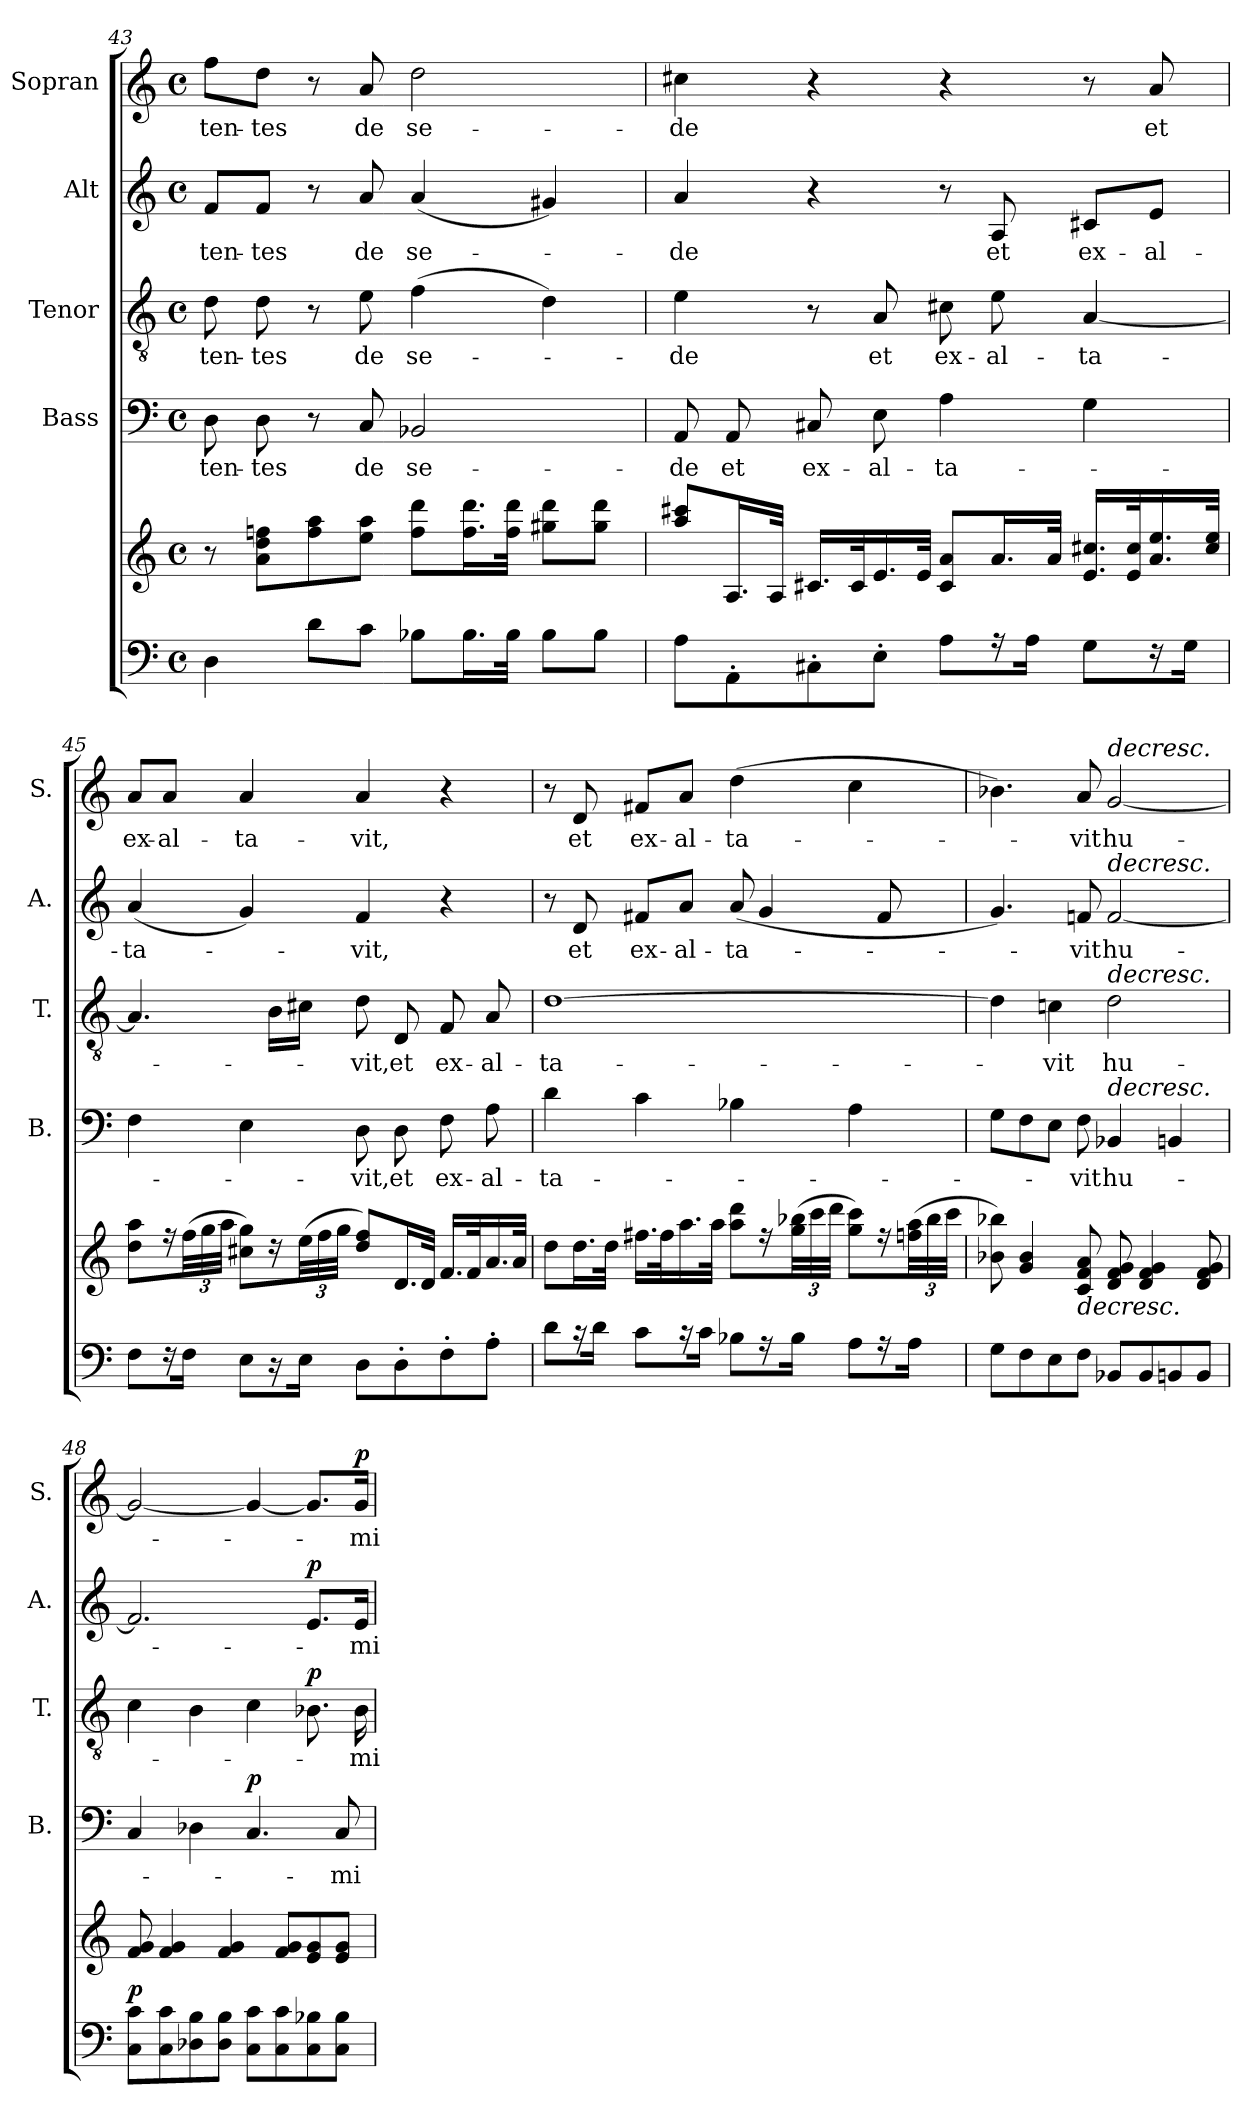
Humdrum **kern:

**kern	**kern	**dynam	**kern	**text	**dynam	**kern	**text	**dynam	**kern	**text	**dynam	**kern	**text	**dynam
*part5	*part5	*part5	*part4	*part4	*part4	*part3	*part3	*part3	*part2	*part2	*part2	*part1	*part1	*part1
*staff6	*staff5	*staff5/6	*staff4	*staff4	*staff4	*staff3	*staff3	*staff3	*staff2	*staff2	*staff2	*staff1	*staff1	*staff1
*	*	*	*I"Bass	*	*	*I"Tenor	*	*	*I"Alt	*	*	*I"Sopran	*	*
*	*	*	*I'B.	*	*	*I'T.	*	*	*I'A.	*	*	*I'S.	*	*
!!LO:LB:g=z
*clefF4	*clefG2	*	*clefF4	*	*	*clefGv2	*	*	*clefG2	*	*	*clefG2	*	*
*k[]	*k[]	*	*k[]	*	*	*k[]	*	*	*k[]	*	*	*k[]	*	*
*C:	*C:	*	*C:	*	*	*C:	*	*	*C:	*	*	*C:	*	*
*M4/4	*M4/4	*	*M4/4	*	*	*M4/4	*	*	*M4/4	*	*	*M4/4	*	*
*met(c)	*met(c)	*	*met(c)	*	*	*met(c)	*	*	*met(c)	*	*	*met(c)	*	*
=43	=43	=43	=43	=43	=43	=43	=43	=43	=43	=43	=43	=43	=43	=43
!	!	!	!	!LO:LY:b	!	!	!LO:LY:b	!	!	!LO:LY:b	!	!	!LO:LY:b	!
4D\	8r	.	8D\	-ten-	.	8d\	-ten-	.	8f/L	-ten-	.	8ff\L	-ten-	.
!	!	!	!	!LO:LY:b	!	!	!LO:LY:b	!	!	!LO:LY:b	!	!	!LO:LY:b	!
.	8a\ 8dd\ 8ffn\L	.	8D\	-tes	.	8d\	-tes	.	8f/J	-tes	.	8dd\J	-tes	.
8d\L	8ff\ 8aa\	.	8r	.	.	8r	.	.	8r	.	.	8r	.	.
!	!	!	!	!LO:LY:b	!	!	!LO:LY:b	!	!	!LO:LY:b	!	!	!LO:LY:b	!
8c\J	8ee\ 8aa\J	.	8C/	de	.	8e\	de	.	8a/	de	.	8a/	de	.
!	!	!	!	!LO:LY:b	!	!	!LO:LY:b	!	!	!LO:LY:b	!	!	!LO:LY:b	!
8B-X\L	8ff\ 8ddd\L	.	2BB-X/	se-	.	(>4f\	se-	.	(<4a/	se-	.	2dd\	se-	.
16.B-\L	16.ff\ 16.ddd\L	.	.	.	.	.	.	.	.	.	.	.	.	.
32B-\JJk	32ff\ 32ddd\JJk	.	.	.	.	.	.	.	.	.	.	.	.	.
8B-\L	8gg#X\ 8ddd\L	.	.	.	.	4d\)	.	.	4g#X/)	.	.	.	.	.
8B-\J	8gg#\ 8ddd\J	.	.	.	.	.	.	.	.	.	.	.	.	.
=44	=44	=44	=44	=44	=44	=44	=44	=44	=44	=44	=44	=44	=44	=44
!	!	!	!	!LO:LY:b	!	!	!LO:LY:b	!	!	!LO:LY:b	!	!	!LO:LY:b	!
8A\L	8aa/ 8ccc#X/L	.	8AA/	-de	.	4e\	-de	.	4a/	-de	.	4cc#X\	-de	.
!	!	!	!	!LO:LY:b	!	!	!	!	!	!	!	!	!	!
8AA'>\	16.A/L	.	8AA/	et	.	.	.	.	.	.	.	.	.	.
.	32A/JJk	.	.	.	.	.	.	.	.	.	.	.	.	.
!	!	!	!	!LO:LY:b	!	!	!	!	!	!	!	!	!	!
8C#X'>\	16.c#X/LL	.	8C#X/	ex-	.	8r	.	.	4r	.	.	4r	.	.
.	32c#/k	.	.	.	.	.	.	.	.	.	.	.	.	.
!	!	!	!	!LO:LY:b	!	!	!LO:LY:b	!	!	!	!	!	!	!
8E'>\J	16.e/	.	8E\	-al-	.	8A/	et	.	.	.	.	.	.	.
.	32e/JJk	.	.	.	.	.	.	.	.	.	.	.	.	.
!	!	!	!	!LO:LY:b	!	!	!LO:LY:b	!	!	!	!	!	!	!
8A\L	8c#/ 8a/L	.	4A\	-ta-	.	8c#X\	ex-	.	8r	.	.	4r	.	.
!	!	!	!	!	!	!	!LO:LY:b	!	!	!LO:LY:b	!	!	!	!
16r	16.a/L	.	.	.	.	8e\	-al-	.	8A/	et	.	.	.	.
16A\Jk	.	.	.	.	.	.	.	.	.	.	.	.	.	.
.	32a/JJk	.	.	.	.	.	.	.	.	.	.	.	.	.
!	!	!	!	!	!	!	!LO:LY:b	!	!	!LO:LY:b	!	!	!	!
8G\L	16.e/ 16.cc#X/LL	.	4G\	.	.	[4A/	-ta-	.	8c#X/L	ex-	.	8r	.	.
.	32e/ 32cc#/k	.	.	.	.	.	.	.	.	.	.	.	.	.
!	!	!	!	!	!	!	!	!	!	!LO:LY:b	!	!	!LO:LY:b	!
16r	16.a/ 16.ee/	.	.	.	.	.	.	.	8e/J	-al-	.	8a/	et	.
16G\Jk	.	.	.	.	.	.	.	.	.	.	.	.	.	.
.	32cc#/ 32ee/JJk	.	.	.	.	.	.	.	.	.	.	.	.	.
=45	=45	=45	=45	=45	=45	=45	=45	=45	=45	=45	=45	=45	=45	=45
!	!	!	!	!	!	!	!	!	!	!LO:LY:b	!	!	!LO:LY:b	!
8F\L	8dd\ 8aa\L	.	4F\	.	.	4.A/]	.	.	(<4a/	-ta-	.	8a/L	ex-	.
!	!	!	!	!	!	!	!	!	!	!	!	!	!LO:LY:b	!
16r	16r	.	.	.	.	.	.	.	.	.	.	8a/J	-al-	.
16F\Jk	(>48ff\LL	.	.	.	.	.	.	.	.	.	.	.	.	.
.	48gg\	.	.	.	.	.	.	.	.	.	.	.	.	.
.	48aa\JJJ	.	.	.	.	.	.	.	.	.	.	.	.	.
!	!	!	!	!	!	!	!	!	!	!	!	!	!LO:LY:b	!
8E\L	8cc#X\ 8gg\L)	.	4E\	.	.	.	.	.	4g/)	.	.	4a/	-ta-	.
16r	16r	.	.	.	.	16B\LL	.	.	.	.	.	.	.	.
16E\Jk	(>48ee\LL	.	.	.	.	16c#X\JJ	.	.	.	.	.	.	.	.
.	48ff\	.	.	.	.	.	.	.	.	.	.	.	.	.
.	48gg\JJJ	.	.	.	.	.	.	.	.	.	.	.	.	.
!	!	!	!	!LO:LY:b	!	!	!LO:LY:b	!	!	!LO:LY:b	!	!	!LO:LY:b	!
8D\L	8dd/ 8ff/L)	.	8D\	-vit,	.	8d\	-vit,	.	4f/	-vit,	.	4a/	-vit,	.
!	!	!	!	!LO:LY:b	!	!	!LO:LY:b	!	!	!	!	!	!	!
8D'>\	16.d/L	.	8D\	et	.	8D/	et	.	.	.	.	.	.	.
.	32d/JJk	.	.	.	.	.	.	.	.	.	.	.	.	.
!	!	!	!	!LO:LY:b	!	!	!LO:LY:b	!	!	!	!	!	!	!
8F'>\	16.f/LL	.	8F\	ex-	.	8F/	ex-	.	4r	.	.	4r	.	.
.	32f/k	.	.	.	.	.	.	.	.	.	.	.	.	.
!	!	!	!	!LO:LY:b	!	!	!LO:LY:b	!	!	!	!	!	!	!
8A'>\J	16.a/	.	8A\	-al-	.	8A/	-al-	.	.	.	.	.	.	.
.	32a/JJk	.	.	.	.	.	.	.	.	.	.	.	.	.
!!LO:PB:g=z
=46	=46	=46	=46	=46	=46	=46	=46	=46	=46	=46	=46	=46	=46	=46
!	!	!	!	!LO:LY:b	!	!	!LO:LY:b	!	!	!	!	!	!	!
8d\L	8dd\L	.	4d\	-ta-	.	[1d	-ta-	.	8r	.	.	8r	.	.
!	!	!	!	!	!	!	!	!	!	!LO:LY:b	!	!	!LO:LY:b	!
16r	16.dd\L	.	.	.	.	.	.	.	8d/	et	.	8d/	et	.
16d\Jk	.	.	.	.	.	.	.	.	.	.	.	.	.	.
.	32dd\JJk	.	.	.	.	.	.	.	.	.	.	.	.	.
!	!	!	!	!	!	!	!	!	!	!LO:LY:b	!	!	!LO:LY:b	!
8c\L	16.ff#X\LL	.	4c\	.	.	.	.	.	8f#X/L	ex-	.	8f#X/L	ex-	.
.	32ff#\k	.	.	.	.	.	.	.	.	.	.	.	.	.
!	!	!	!	!	!	!	!	!	!	!LO:LY:b	!	!	!LO:LY:b	!
16r	16.aa\	.	.	.	.	.	.	.	8a/J	-al-	.	8a/J	-al-	.
16c\Jk	.	.	.	.	.	.	.	.	.	.	.	.	.	.
.	32aa\JJk	.	.	.	.	.	.	.	.	.	.	.	.	.
!	!	!	!	!	!	!	!	!	!	!LO:LY:b	!	!	!LO:LY:b	!
8B-X\L	8aa\ 8ddd\L	.	4B-X\	.	.	.	.	.	(<8a/	-ta-	.	(>4dd\	-ta-	.
16r	16r	.	.	.	.	.	.	.	4g/	.	.	.	.	.
16B-\Jk	(>48gg\ 48bb-X\LL	.	.	.	.	.	.	.	.	.	.	.	.	.
.	48ccc\	.	.	.	.	.	.	.	.	.	.	.	.	.
.	48ddd\JJJ	.	.	.	.	.	.	.	.	.	.	.	.	.
8A\L	8gg\ 8ccc\L)	.	4A\	.	.	.	.	.	.	.	.	4cc\	.	.
16r	16r	.	.	.	.	.	.	.	8f#/	.	.	.	.	.
16A\Jk	(>48ffn\ 48aa\LL	.	.	.	.	.	.	.	.	.	.	.	.	.
.	48bb-\	.	.	.	.	.	.	.	.	.	.	.	.	.
.	48ccc\JJJ	.	.	.	.	.	.	.	.	.	.	.	.	.
=47	=47	=47	=47	=47	=47	=47	=47	=47	=47	=47	=47	=47	=47	=47
8G\L	8b-X\ 8bb-X\)	.	8G\L	.	.	4d\]	.	.	4.g/)	.	.	4.b-X\)	.	.
8F\	4g/ 4b-/	.	8F\	.	.	.	.	.	.	.	.	.	.	.
!	!	!	!	!	!	!	!LO:LY:b	!	!	!	!	!	!	!
8E\	.	.	8E\J	.	.	4cn\	-vit	.	.	.	.	.	.	.
!	!LO:TX:b:i:t=decresc.	!	!	!	!	!	!	!	!	!	!	!	!	!
!	!	!	!	!LO:LY:b	!	!	!	!	!	!LO:LY:b	!	!	!LO:LY:b	!
8F\J	8c/ 8f/ 8a/	.	8F\	-vit	.	.	.	.	8fn/	-vit	.	8a/	-vit	.
!	!	!	!	!	!	!	!	!	!	!	!	!LO:TX:a:i:t=decresc.	!	!
!	!	!	!	!	!	!	!	!	!LO:TX:a:i:t=decresc.	!	!	!	!	!
!	!	!	!	!	!	!LO:TX:a:i:t=decresc.	!	!	!	!	!	!	!	!
!	!	!	!LO:TX:a:i:t=decresc.	!	!	!	!	!	!	!	!	!	!	!
!	!	!	!	!LO:LY:b	!	!	!LO:LY:b	!	!	!LO:LY:b	!	!	!LO:LY:b	!
8BB-X/L	8d/ 8f/ 8g/	.	4BB-X/	hu-	.	2d\	hu-	.	[2f/	hu-	.	[2g/	hu-	.
8BB-/	4d/ 4f/ 4g/	.	.	.	.	.	.	.	.	.	.	.	.	.
8BBn/	.	.	4BBn/	.	.	.	.	.	.	.	.	.	.	.
8BB/J	8d/ 8f/ 8g/	.	.	.	.	.	.	.	.	.	.	.	.	.
=48	=48	=48	=48	=48	=48	=48	=48	=48	=48	=48	=48	=48	=48	=48
!	!	!LO:DY:a=2	!	!	!	!	!	!	!	!	!	!	!	!
8C\ 8c\L	8f/ 8g/	p	4C/	.	.	4c\	.	.	2.f/]	.	.	2g/_	.	.
8C\ 8c\	4f/ 4g/	.	.	.	.	.	.	.	.	.	.	.	.	.
8D-X\ 8B\	.	.	4D-X\	.	.	4B\	.	.	.	.	.	.	.	.
8D-\ 8B\J	4f/ 4g/	.	.	.	.	.	.	.	.	.	.	.	.	.
!	!	!	!	!	!LO:DY:a	!	!	!	!	!	!	!	!	!
8C\ 8c\L	.	.	4.C/	.	p	4c\	.	.	.	.	.	4g/_	.	.
8C\ 8c\	8f/ 8g/L	.	.	.	.	.	.	.	.	.	.	.	.	.
!	!	!	!	!	!	!	!	!LO:DY:a	!	!	!LO:DY:a	!	!	!
8C\ 8B-X\	8e/ 8g/	.	.	.	.	8.B-X\	.	p	8.e/L	.	p	8.g/L]	.	.
!	!	!	!	!LO:LY:b	!	!	!	!	!	!	!	!	!	!
8C\ 8B-\J	8e/ 8g/J	.	8C/	-mi-	.	.	.	.	.	.	.	.	.	.
!	!	!	!	!	!	!	!LO:LY:b	!	!	!LO:LY:b	!	!	!LO:LY:b	!LO:DY:a
.	.	.	.	.	.	16B-\	-mi-	.	16e/Jk	-mi-	.	16g/Jk	-mi-	p
=	=	=	=	=	=	=	=	=	=	=	=	=	=	=
*-	*-	*-	*-	*-	*-	*-	*-	*-	*-	*-	*-	*-	*-	*-
